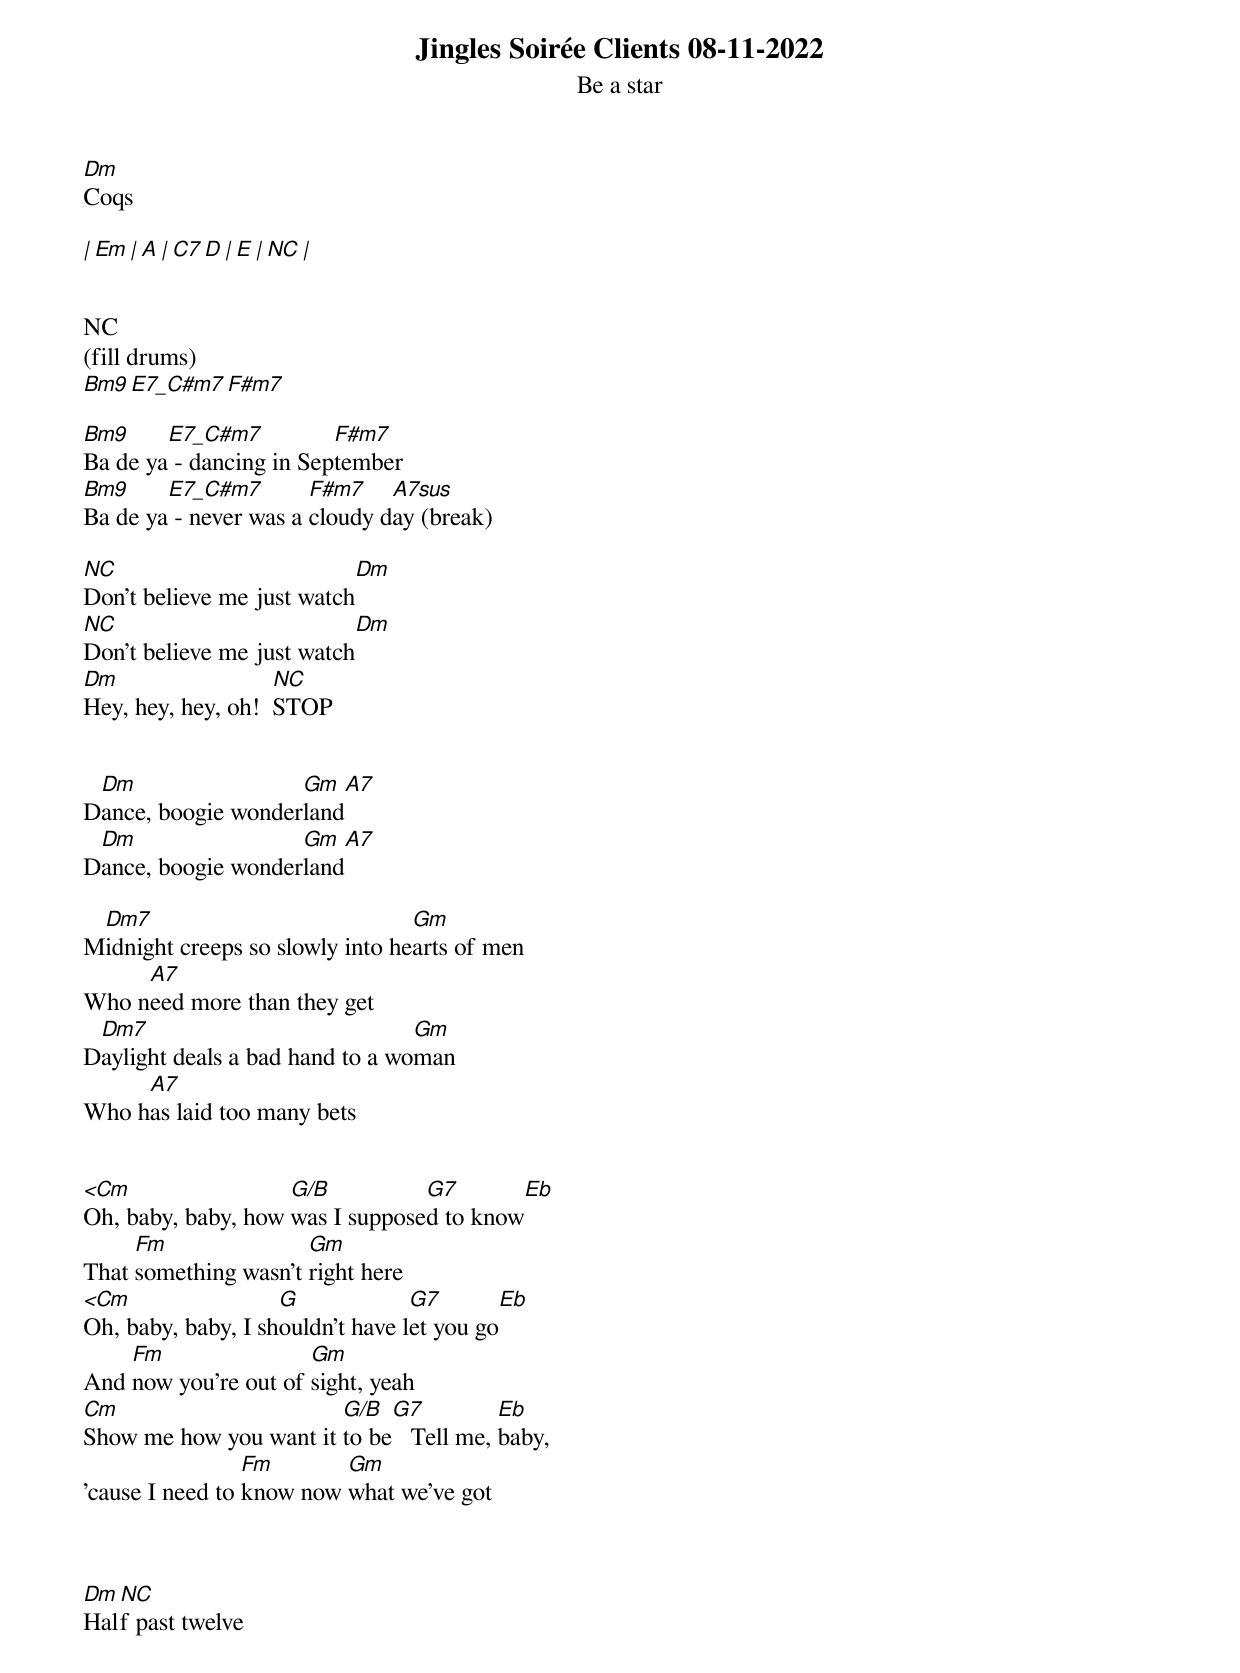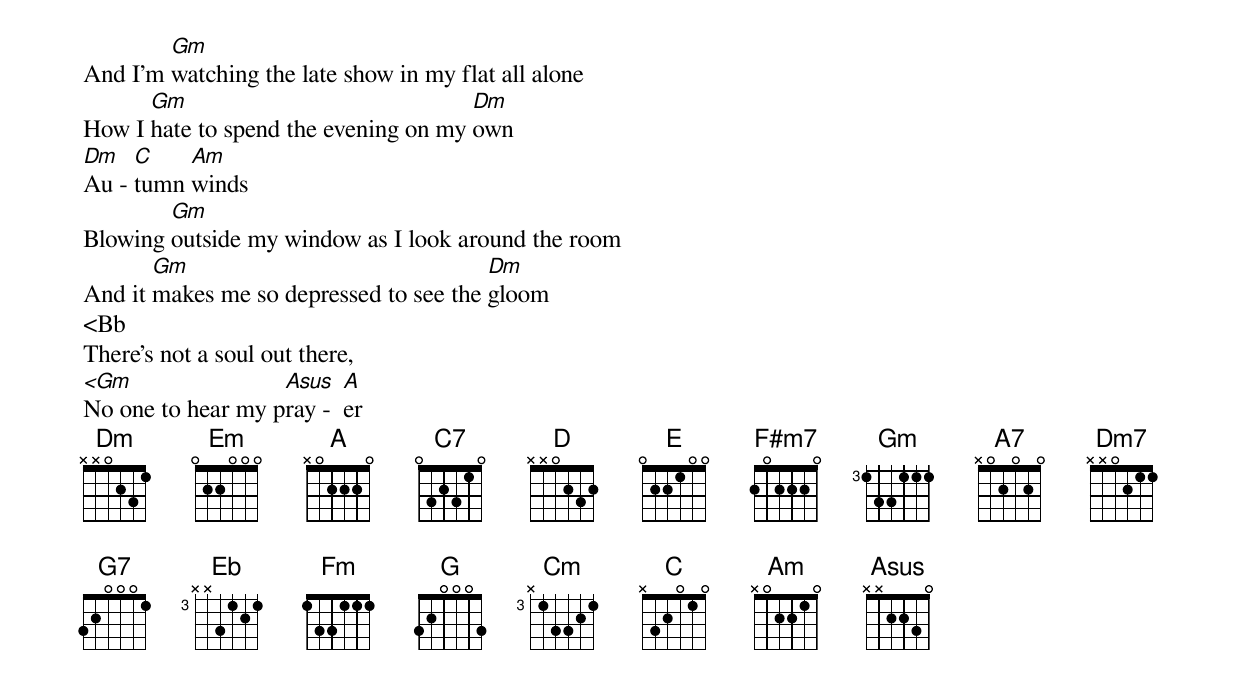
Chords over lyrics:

Jingles Soirée Clients 08-11-2022
Be a star
Dm
Coqs

| Em     | A       | C7  D  | E       | (NC)   |


NC
(fill drums)
Bm9     E7_C#m7         F#m7

Bm9     E7_C#m7          F#m7
Ba de ya - dancing in September
Bm9     E7_C#m7        F#m7    A7sus
Ba de ya - never was a cloudy day (break)

NC                         Dm
Don't believe me just watch
NC                         Dm
Don't believe me just watch
Dm                  (NC)
Hey, hey, hey, oh!  STOP


 Dm                 Gm   A7
Dance, boogie wonderland
 Dm                 Gm   A7
Dance, boogie wonderland

 Dm7                             Gm
Midnight creeps so slowly into hearts of men
     A7
Who need more than they get
 Dm7                             Gm
Daylight deals a bad hand to a woman
     A7
Who has laid too many bets


<Cm                 G/B          G7       Eb
Oh, baby, baby, how was I supposed to know
     Fm               Gm
That something wasn't right here
<Cm                 G             G7       Eb
Oh, baby, baby, I shouldn't have let you go
    Fm                Gm
And now you're out of sight, yeah
Cm                      G/B  G7          Eb
Show me how you want it to be   Tell me, baby,
                 Fm       Gm
'cause I need to know now what we've got



Dm (NC)
Half past twelve
        Gm
And I'm watching the late show in my flat all alone
      Gm                              Dm
How I hate to spend the evening on my own
Dm   C    Am
Au - tumn winds
        Gm
Blowing outside my window as I look around the room
       Gm                               Dm
And it makes me so depressed to see the gloom
<Bb
There's not a soul out there,
<Gm                Asus   A
No one to hear my pray -  er
